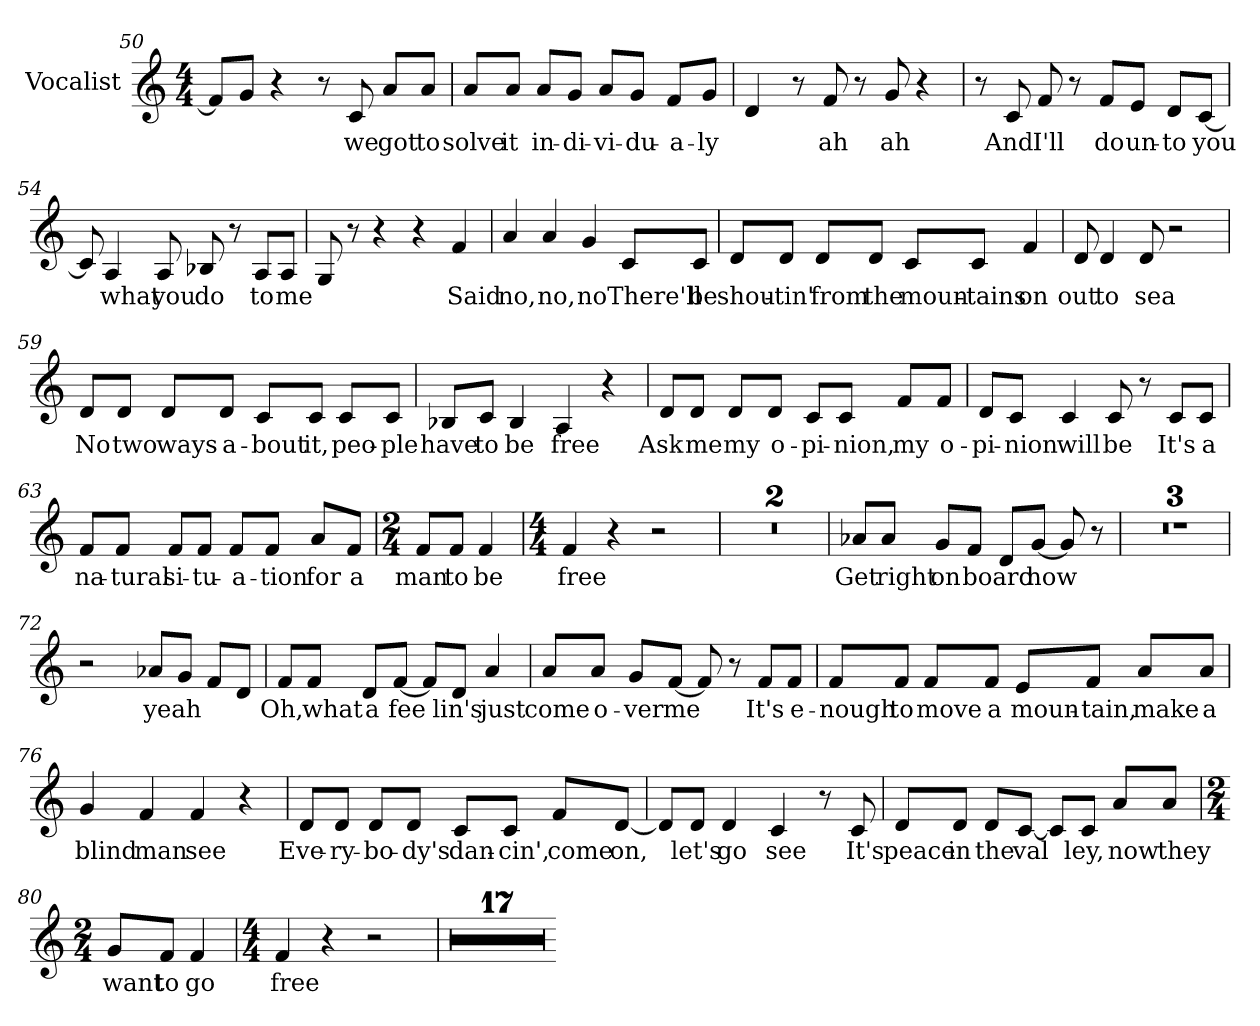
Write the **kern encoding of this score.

**kern	**text
*part1	*part1
*staff1	*staff1
*I"Vocalist	*
*clefG2	*
*M4/4	*
=50	=50
8f/L]	_
8g/J	_
4r	.
8r	.
8c	we
8a/L	got
8a/J	to
=51	=51
8a/L	solve
8a/J	it
8a/L	in-
8g/J	-di-
8a/L	-vi-
8g/J	-du-
8f/L	-a-
8g/J	-ly
=52	=52
4d	_
8r	.
8f	ah
8r	.
8g	ah
4r	.
=53	=53
8r	.
8c	And
8f	I'll
8r	.
8f/L	do
8e/J	un-
8d/L	-to
[8c/J	you
=54	=54
8c]	_
4A	what
8A	you
8B-X	do
8r	.
8A/L	to
8A/J	me
=55	=55
8G	_
8r	.
4r	.
4r	.
4f	Said
=56	=56
4a	no,
4a	no,
4g	no
8c/L	There'll
8c/J	be
=57	=57
8d/L	shou-
8d/J	-tin'
8d/L	from
8d/J	the
8c/L	moun-
8c/J	-tains
4f	on
=58	=58
8d	out
4d	to
8d	sea
2r	.
=59	=59
8d/L	No
8d/J	two
8d/L	ways
8d/J	a-
8c/L	-bout
8c/J	it,
8c/L	peo-
8c/J	-ple
=60	=60
8B-X/L	have
8c/J	to
4B-	be
4A	free
4r	.
=61	=61
8d/L	Ask
8d/J	me
8d/L	my
8d/J	o-
8c/L	-pi-
8c/J	-nion,
8f/L	my
8f/J	o-
=62	=62
8d/L	-pi-
8c/J	-nion
4c	will
8c	be
8r	.
8c/L	It's
8c/J	a
=63	=63
8f/L	na-
8f/J	-tural
8f/L	si-
8f/J	-tu-
8f/L	-a-
8f/J	-tion
8a/L	for
8f/J	a
=64	=64
*M2/4	*
8f/L	man
8f/J	to
4f	be
=65	=65
*M4/4	*
4f	free
4r	.
2r	.
=66	=66
1r	.
=67	=67
1r	.
=68	=68
8a-X/L	Get
8a-/J	right
8g/L	on
8f/J	board
8d/L	_
[8g/J	now
8g]	_
8r	.
=69	=69
1r	.
=70	=70
1r	.
=71	=71
1r	.
=72	=72
2r	.
8a-X/L	yeah
8g/J	_
8f/L	_
8d/J	_
=73	=73
8f/L	Oh,
8f/J	what
8d/L	a
[8f/J	fee-
8f/L]	_
8d/J	-lin's
4a	just
=74	=74
8a/L	come
8a/J	o-
8g/L	-ver
[8f/J	me
8f]	_
8r	.
8f/L	It's
8f/J	e-
=75	=75
8f/L	-nough
8f/J	to
8f/L	move
8f/J	a
8e/L	moun-
8f/J	-tain,
8a/L	make
8a/J	a
=76	=76
4g	blind
4f	man
4f	see
4r	.
=77	=77
8d/L	Eve-
8d/J	-ry-
8d/L	-bo-
8d/J	-dy's
8c/L	dan-
8c/J	-cin',
8f/L	come
[8d/J	on,
=78	=78
8d/L]	_
8d/J	let's
4d	go
4c	see
8r	.
8c	It's
=79	=79
8d/L	peace
8d/J	in
8d/L	the
[8c/J	val-
8c/L]	_
8c/J	-ley,
8a/L	now
8a/J	they
=80	=80
*M2/4	*
8g/L	want
8f/J	to
4f	go
=81	=81
*M4/4	*
4f	free
4r	.
2r	.
=82	=82
1r	.
=83	=83
1r	.
=84	=84
1r	.
=85	=85
1r	.
=86	=86
1r	.
=87	=87
1r	.
=88	=88
1r	.
=89	=89
1r	.
=90	=90
1r	.
=91	=91
1r	.
=92	=92
1r	.
=93	=93
1r	.
=94	=94
1r	.
=95	=95
1r	.
=96	=96
1r	.
=97	=97
1r	.
=98	=98
1r	.
=-	=-
*-	*-
